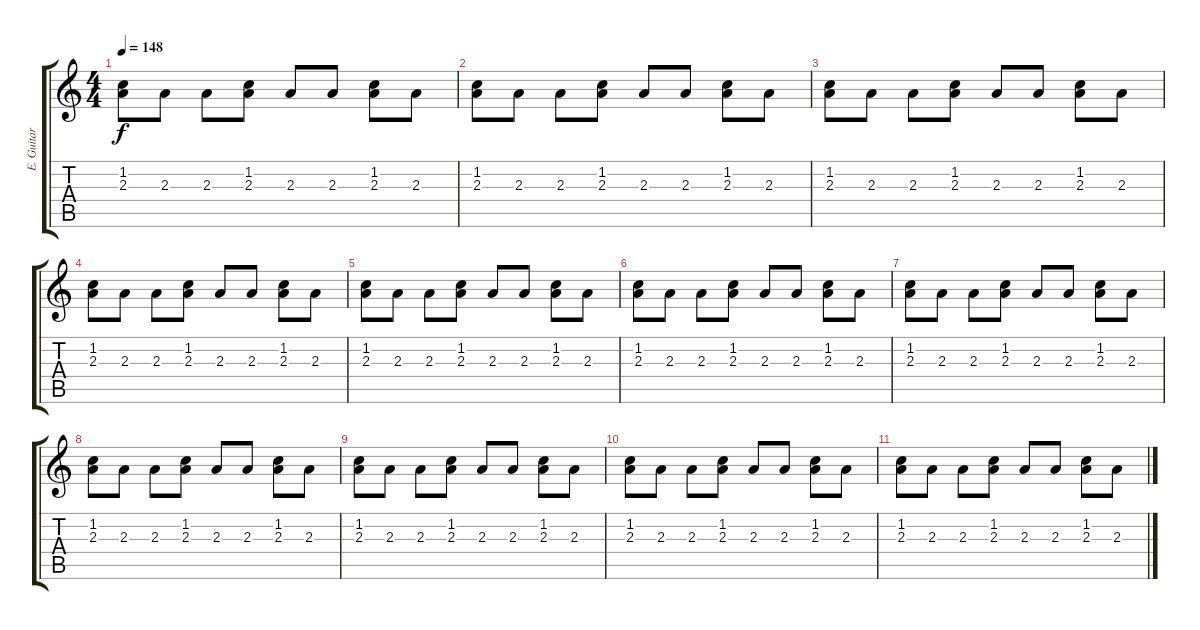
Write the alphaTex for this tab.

\track ("E. Guitar I" "E. Guitar ") {instrument electricguitarclean}
\staff {score tabs}
\tuning (E4 B3 G3 D3 A2 E2) {hide}
\ts (4 4)
\tempo 148
\clef g2
\ks c
(1.2 2.3).8{dy f} 2.3.8 2.3.8 (1.2 2.3).8 2.3.8 2.3.8 (1.2 2.3).8 2.3.8 |
(1.2 2.3).8 2.3.8 2.3.8 (1.2 2.3).8 2.3.8 2.3.8 (1.2 2.3).8 2.3.8 |
(1.2 2.3).8 2.3.8 2.3.8 (1.2 2.3).8 2.3.8 2.3.8 (1.2 2.3).8 2.3.8 |
(1.2 2.3).8 2.3.8 2.3.8 (1.2 2.3).8 2.3.8 2.3.8 (1.2 2.3).8 2.3.8 |
(1.2 2.3).8 2.3.8 2.3.8 (1.2 2.3).8 2.3.8 2.3.8 (1.2 2.3).8 2.3.8 |
(1.2 2.3).8 2.3.8 2.3.8 (1.2 2.3).8 2.3.8 2.3.8 (1.2 2.3).8 2.3.8 |
(1.2 2.3).8 2.3.8 2.3.8 (1.2 2.3).8 2.3.8 2.3.8 (1.2 2.3).8 2.3.8 |
(1.2 2.3).8{volume 0} 2.3.8 2.3.8 (1.2 2.3).8 2.3.8 2.3.8 (1.2 2.3).8 2.3.8 |
(1.2 2.3).8 2.3.8 2.3.8 (1.2 2.3).8 2.3.8 2.3.8 (1.2 2.3).8 2.3.8 |
(1.2 2.3).8 2.3.8 2.3.8 (1.2 2.3).8 2.3.8 2.3.8 (1.2 2.3).8 2.3.8 |
(1.2 2.3).8 2.3.8 2.3.8 (1.2 2.3).8 2.3.8 2.3.8 (1.2 2.3).8 2.3.8
